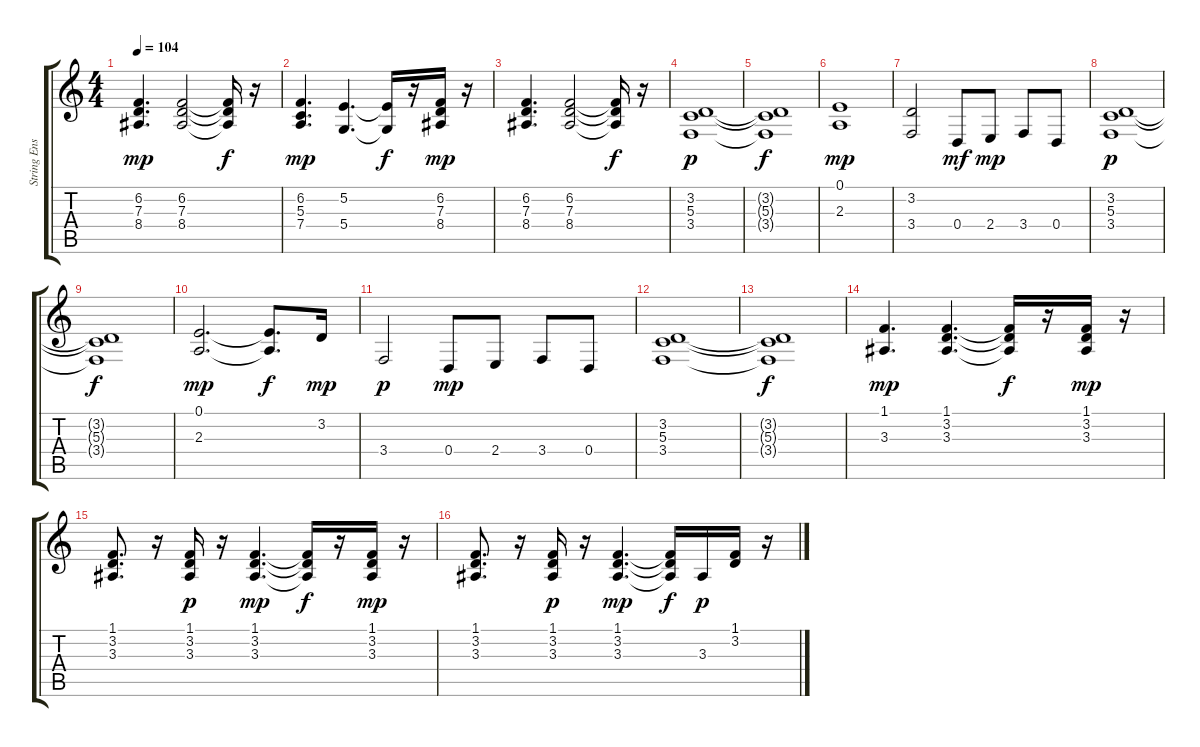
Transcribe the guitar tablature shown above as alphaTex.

\track ("String Ensemble 1" "String Ens") {instrument stringensemble1}
\staff {score tabs}
\tuning (E4 B3 G3 D3 A2 E2) {hide}
\ts (4 4)
\tempo 104
\clef g2
\ks c
(6.2 7.3 8.4).4{d dy mp} (6.2 7.3 8.4).2 (6.2{t} 7.3{t} 8.4{t}).16{dy f} r.16 |
(6.2 5.3 7.4).4{d dy mp} (5.2 5.4).4{d} (5.2{t} 5.4{t}).16{dy f} r.16 (6.2 7.3 8.4).16{dy mp} r.16 |
(6.2 7.3 8.4).4{d} (6.2 7.3 8.4).2 (6.2{t} 7.3{t} 8.4{t}).16{dy f} r.16 |
(3.2 5.3 3.4).1{dy p} |
(3.2{t} 5.3{t} 3.4{t}).1{dy f} |
(0.1 2.3).1{dy mp} |
(3.2 3.4).2 0.4.8{dy mf} 2.4.8{dy mp} 3.4.8 0.4.8 |
(3.2 5.3 3.4).1{dy p} |
(3.2{t} 5.3{t} 3.4{t}).1{dy f} |
(0.1 2.3).2{d dy mp} (0.1{t} 2.3{t}).8{d dy f} 3.2.16{dy mp} |
3.4.2{dy p} 0.4.8{dy mp} 2.4.8 3.4.8 0.4.8 |
(3.2 5.3 3.4).1 |
(3.2{t} 5.3{t} 3.4{t}).1{dy f} |
(1.1 3.3).4{d dy mp} (1.1 3.2 3.3).4{d} (1.1{t} 3.2{t} 3.3{t}).16{dy f} r.16 (1.1 3.2 3.3).16{dy mp} r.16 |
(1.1 3.2 3.3).8{d} r.16 (1.1 3.2 3.3).16{dy p} r.16 (1.1 3.2 3.3).4{d dy mp} (1.1{t} 3.2{t} 3.3{t}).16{dy f} r.16 (1.1 3.2 3.3).16{dy mp} r.16 |
(1.1 3.2 3.3).8{d} r.16 (1.1 3.2 3.3).16{dy p} r.16 (1.1 3.2 3.3).4{d dy mp} (1.1{t} 3.2{t} 3.3{t}).16{dy f} 3.3.16{dy p} (1.1 3.2).16 r.16
